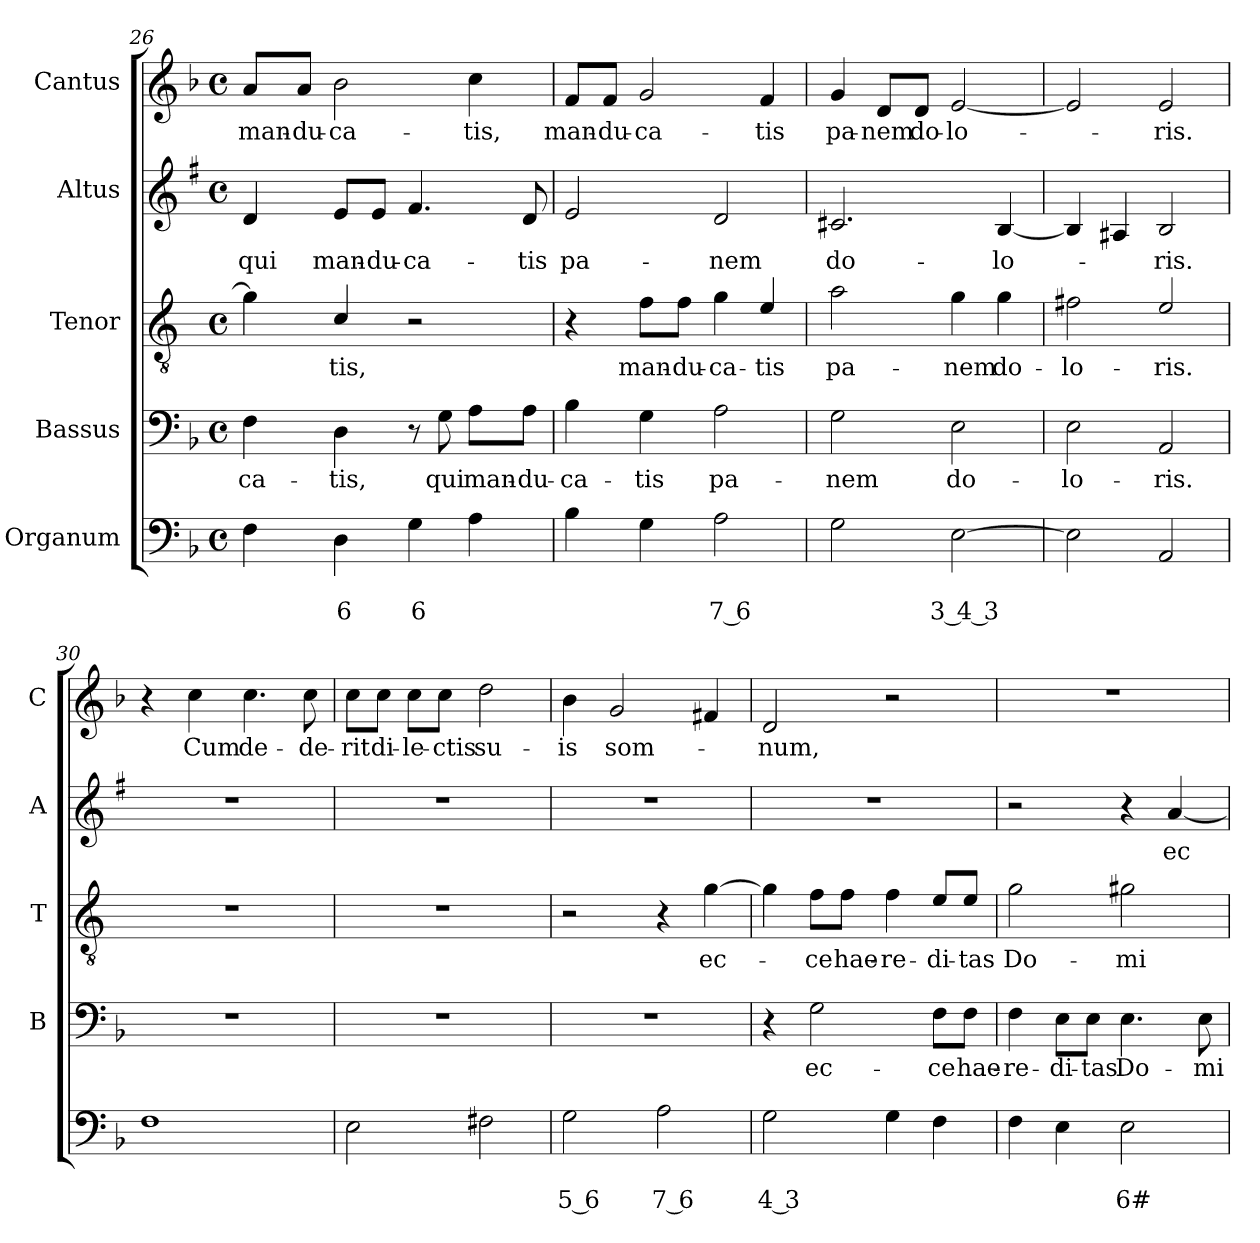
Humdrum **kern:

**kern	**text	**text	**kern	**text	**kern	**text	**kern	**text	**kern	**text
*part5	*part5	*part5	*part4	*part4	*part3	*part3	*part2	*part2	*part1	*part1
*staff5	*staff5	*staff5	*staff4	*staff4	*staff3	*staff3	*staff2	*staff2	*staff1	*staff1
*I"Organum	*	*	*I"Bassus	*	*I"Tenor	*	*I"Altus	*	*I"Cantus	*
*	*	*	*I'B	*	*I'T	*	*I'A	*	*I'C	*
!!LO:PB:g=z
*clefF4	*	*	*clefF4	*	*clefGv2	*	*clefG2	*	*clefG2	*
*	*	*	*	*	*ITrd4c7	*	*ITrd1c2	*	*	*
*k[b-]	*	*	*k[b-]	*	*k[b-]	*	*k[b-]	*	*k[b-]	*
*F:	*	*	*F:	*	*F:	*	*F:	*	*F:	*
*M4/4	*	*	*M4/4	*	*M4/4	*	*M4/4	*	*M4/4	*
*met(c)	*	*	*met(c)	*	*met(c)	*	*met(c)	*	*met(c)	*
=26	=26	=26	=26	=26	=26	=26	=26	=26	=26	=26
!	!	!	!	!LO:LY:b	!	!	!	!LO:LY:b	!	!LO:LY:b
4F\	.	.	4F\	-ca-	4c\]	.	4c/	qui	8a/L	man-
!	!	!	!	!	!	!	!	!	!	!LO:LY:b
.	.	.	.	.	.	.	.	.	8a/J	-du-
!	!	!LO:LY:b	!	!LO:LY:b	!	!LO:LY:b	!	!LO:LY:b	!	!LO:LY:b
4D\	.	6	4D\	-tis,	4F/	-tis,	8d/L	man-	2b-\	-ca-
!	!	!	!	!	!	!	!	!LO:LY:b	!	!
.	.	.	.	.	.	.	8d/J	-du-	.	.
!	!	!LO:LY:b	!	!	!	!	!	!LO:LY:b	!	!
4G\	.	6	8r	.	2r	.	4.e/	-ca-	.	.
!	!	!	!	!LO:LY:b	!	!	!	!	!	!
.	.	.	8G\	qui	.	.	.	.	.	.
!	!	!	!	!LO:LY:b	!	!	!	!	!	!LO:LY:b
4A\	.	.	8A\L	man-	.	.	.	.	4cc\	-tis,
!	!	!	!	!LO:LY:b	!	!	!	!LO:LY:b	!	!
.	.	.	8A\J	-du-	.	.	8c/	-tis	.	.
=27	=27	=27	=27	=27	=27	=27	=27	=27	=27	=27
!	!	!	!	!LO:LY:b	!	!	!	!LO:LY:b	!	!LO:LY:b
4B-\	.	.	4B-\	-ca-	4r	.	2d/	pa-	8f/L	man-
!	!	!	!	!	!	!	!	!	!	!LO:LY:b
.	.	.	.	.	.	.	.	.	8f/J	-du-
!	!	!	!	!LO:LY:b	!	!LO:LY:b	!	!	!	!LO:LY:b
4G\	.	.	4G\	-tis	8B-\L	man-	.	.	2g/	-ca-
!	!	!	!	!	!	!LO:LY:b	!	!	!	!
.	.	.	.	.	8B-\J	-du-	.	.	.	.
!	!	!LO:LY:b	!	!LO:LY:b	!	!LO:LY:b	!	!LO:LY:b	!	!
2A\	.	7 6	2A\	pa-	4c\	-ca-	2c/	-nem	.	.
!	!	!	!	!	!	!LO:LY:b	!	!	!	!LO:LY:b
.	.	.	.	.	4A/	-tis	.	.	4f/	-tis
=28	=28	=28	=28	=28	=28	=28	=28	=28	=28	=28
!	!	!	!	!LO:LY:b	!	!LO:LY:b	!	!LO:LY:b	!	!LO:LY:b
2G\	.	.	2G\	-nem	2d\	pa-	2.Bn/	do-	4g/	pa-
!	!	!	!	!	!	!	!	!	!	!LO:LY:b
.	.	.	.	.	.	.	.	.	8d/L	-nem
!	!	!	!	!	!	!	!	!	!	!LO:LY:b
.	.	.	.	.	.	.	.	.	8d/J	do-
!	!	!LO:LY:b	!	!LO:LY:b	!	!LO:LY:b	!	!	!	!LO:LY:b
[2E\	.	3 4 3	2E\	do-	4c\	-nem	.	.	[2e/	-lo-
!	!	!	!	!	!	!LO:LY:b	!	!LO:LY:b	!	!
.	.	.	.	.	4c\	do-	[4A/	-lo-	.	.
=29	=29	=29	=29	=29	=29	=29	=29	=29	=29	=29
!	!	!	!	!LO:LY:b	!	!LO:LY:b	!	!	!	!
2E\]	.	.	2E\	-lo-	2Bn\	-lo-	4A/]	.	2e/]	.
.	.	.	.	.	.	.	4G#X/	.	.	.
!	!	!	!	!LO:LY:b	!	!LO:LY:b	!	!LO:LY:b	!	!LO:LY:b
2AA/	.	.	2AA/	-ris.	2A/	-ris.	2A/	-ris.	2e/	-ris.
=30	=30	=30	=30	=30	=30	=30	=30	=30	=30	=30
1F	.	.	1r	.	1r	.	1r	.	4r	.
!	!	!	!	!	!	!	!	!	!	!LO:LY:b
.	.	.	.	.	.	.	.	.	4cc\	Cum
!	!	!	!	!	!	!	!	!	!	!LO:LY:b
.	.	.	.	.	.	.	.	.	4.cc\	de-
!	!	!	!	!	!	!	!	!	!	!LO:LY:b
.	.	.	.	.	.	.	.	.	8cc\	-de-
!!LO:LB:g=z
=31	=31	=31	=31	=31	=31	=31	=31	=31	=31	=31
!	!	!	!	!	!	!	!	!	!	!LO:LY:b
2E\	.	.	1r	.	1r	.	1r	.	8cc\L	-rit
!	!	!	!	!	!	!	!	!	!	!LO:LY:b
.	.	.	.	.	.	.	.	.	8cc\J	di-
!	!	!	!	!	!	!	!	!	!	!LO:LY:b
.	.	.	.	.	.	.	.	.	8cc\L	-le-
!	!	!	!	!	!	!	!	!	!	!LO:LY:b
.	.	.	.	.	.	.	.	.	8cc\J	-ctis
!	!	!	!	!	!	!	!	!	!	!LO:LY:b
2F#X\	.	.	.	.	.	.	.	.	2dd\	su-
=32	=32	=32	=32	=32	=32	=32	=32	=32	=32	=32
!	!	!LO:LY:b	!	!	!	!	!	!	!	!LO:LY:b
2G\	.	5 6	1r	.	2r	.	1r	.	4b-\	-is
!	!	!	!	!	!	!	!	!	!	!LO:LY:b
.	.	.	.	.	.	.	.	.	2g/	som-
!	!	!LO:LY:b	!	!	!	!	!	!	!	!
2A\	.	7 6	.	.	4r	.	.	.	.	.
!	!	!	!	!	!	!LO:LY:b	!	!	!	!
.	.	.	.	.	[4c\	ec-	.	.	4f#X/	.
=33	=33	=33	=33	=33	=33	=33	=33	=33	=33	=33
!	!	!LO:LY:b	!	!	!	!	!	!	!	!LO:LY:b
2G\	.	4 3	4r	.	4c\]	.	1r	.	2d/	-num,
!	!	!	!	!LO:LY:b	!	!LO:LY:b	!	!	!	!
.	.	.	2G\	ec-	8B-\L	-ce	.	.	.	.
!	!	!	!	!	!	!LO:LY:b	!	!	!	!
.	.	.	.	.	8B-\J	hae-	.	.	.	.
!	!	!	!	!	!	!LO:LY:b	!	!	!	!
4G\	.	.	.	.	4B-\	-re-	.	.	2r	.
!	!	!	!	!LO:LY:b	!	!LO:LY:b	!	!	!	!
4F\	.	.	8F\L	-ce	8A/L	-di-	.	.	.	.
!	!	!	!	!LO:LY:b	!	!LO:LY:b	!	!	!	!
.	.	.	8F\J	hae-	8A/J	-tas	.	.	.	.
=34	=34	=34	=34	=34	=34	=34	=34	=34	=34	=34
!	!	!	!	!LO:LY:b	!	!LO:LY:b	!	!	!	!
4F\	.	.	4F\	-re-	2c\	Do-	2r	.	1r	.
!	!	!	!	!LO:LY:b	!	!	!	!	!	!
4E\	.	.	8E\L	-di-	.	.	.	.	.	.
!	!	!	!	!LO:LY:b	!	!	!	!	!	!
.	.	.	8E\J	-tas	.	.	.	.	.	.
!	!	!LO:LY:b	!	!LO:LY:b	!	!LO:LY:b	!	!	!	!
2E\	.	6#	4.E\	Do-	2c#X\	-mi-	4r	.	.	.
!	!	!	!	!	!	!	!	!LO:LY:b	!	!
.	.	.	.	.	.	.	[4g/	ec-	.	.
!	!	!	!	!LO:LY:b	!	!	!	!	!	!
.	.	.	8E\	-mi-	.	.	.	.	.	.
=	=	=	=	=	=	=	=	=	=	=
*-	*-	*-	*-	*-	*-	*-	*-	*-	*-	*-
